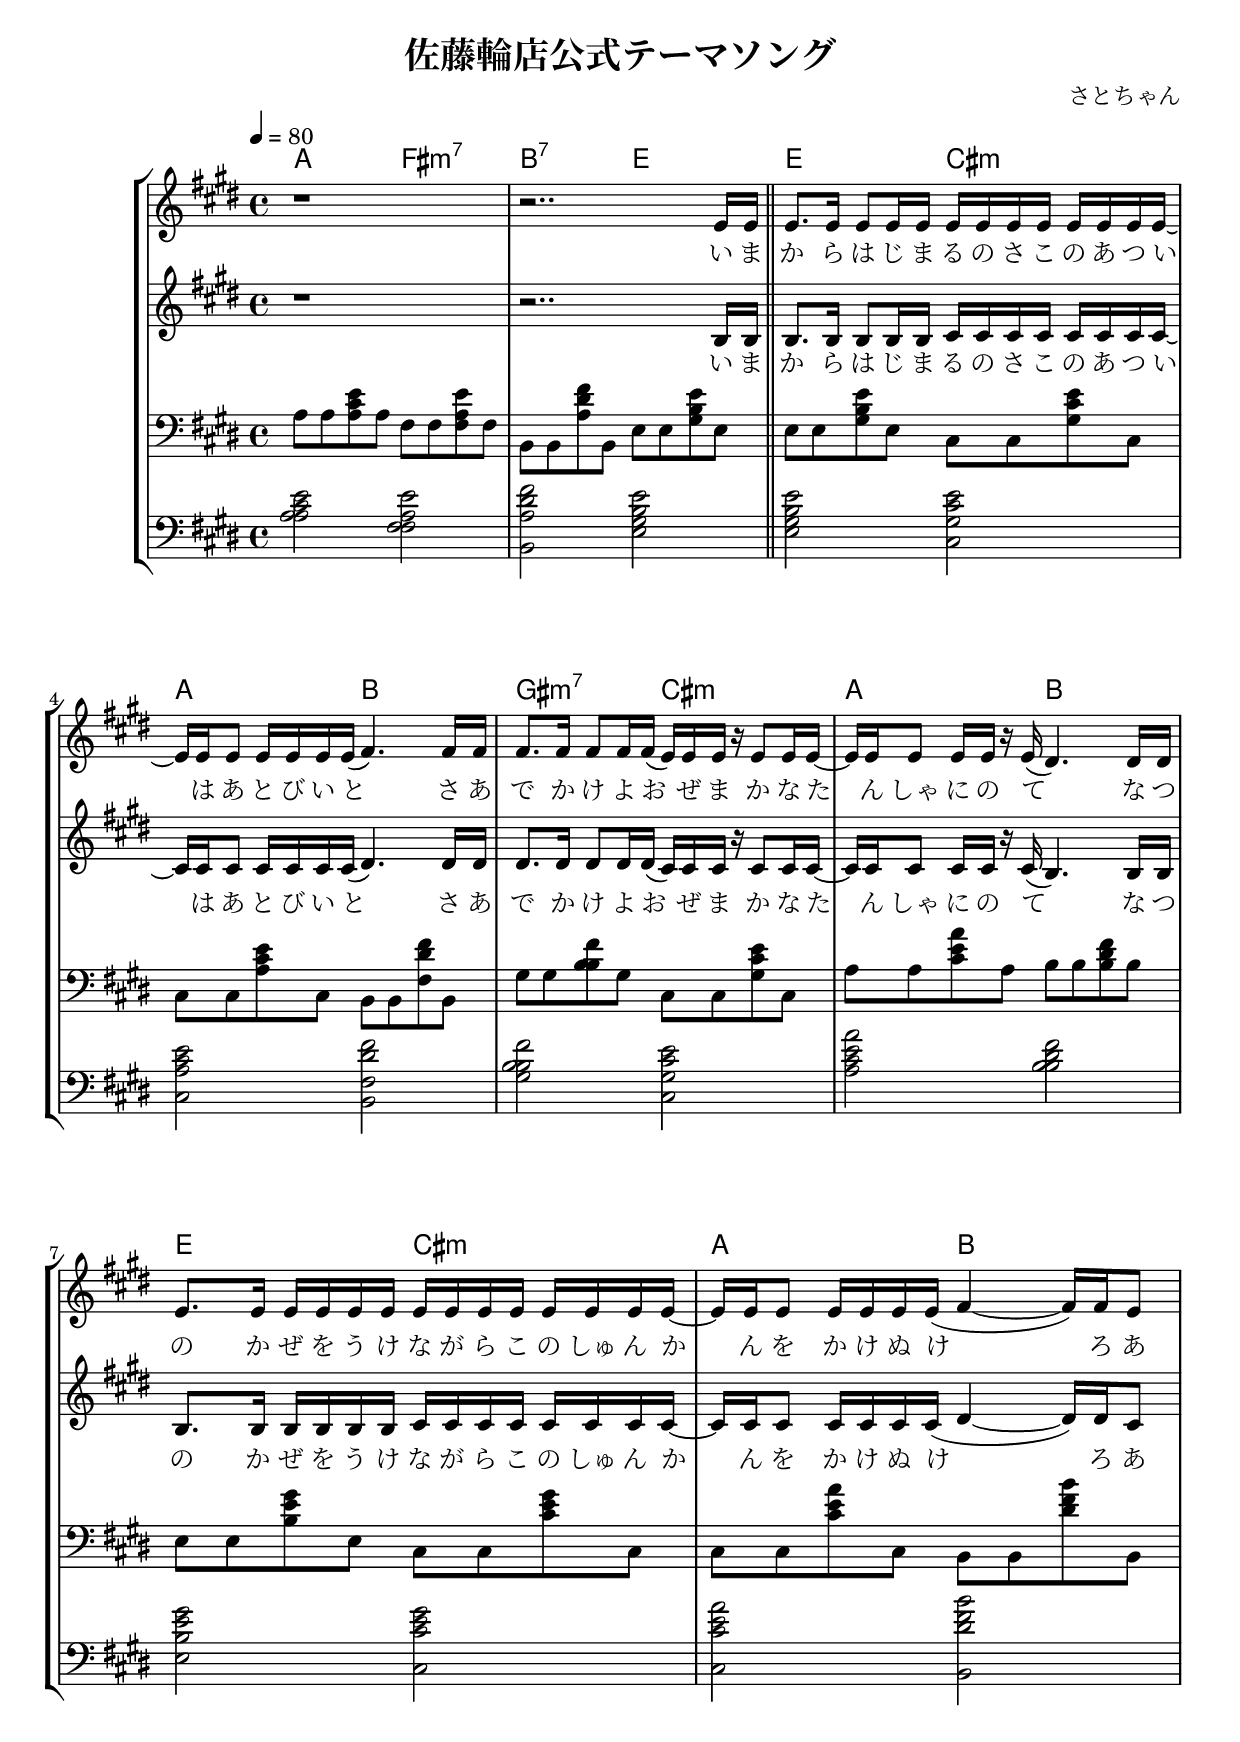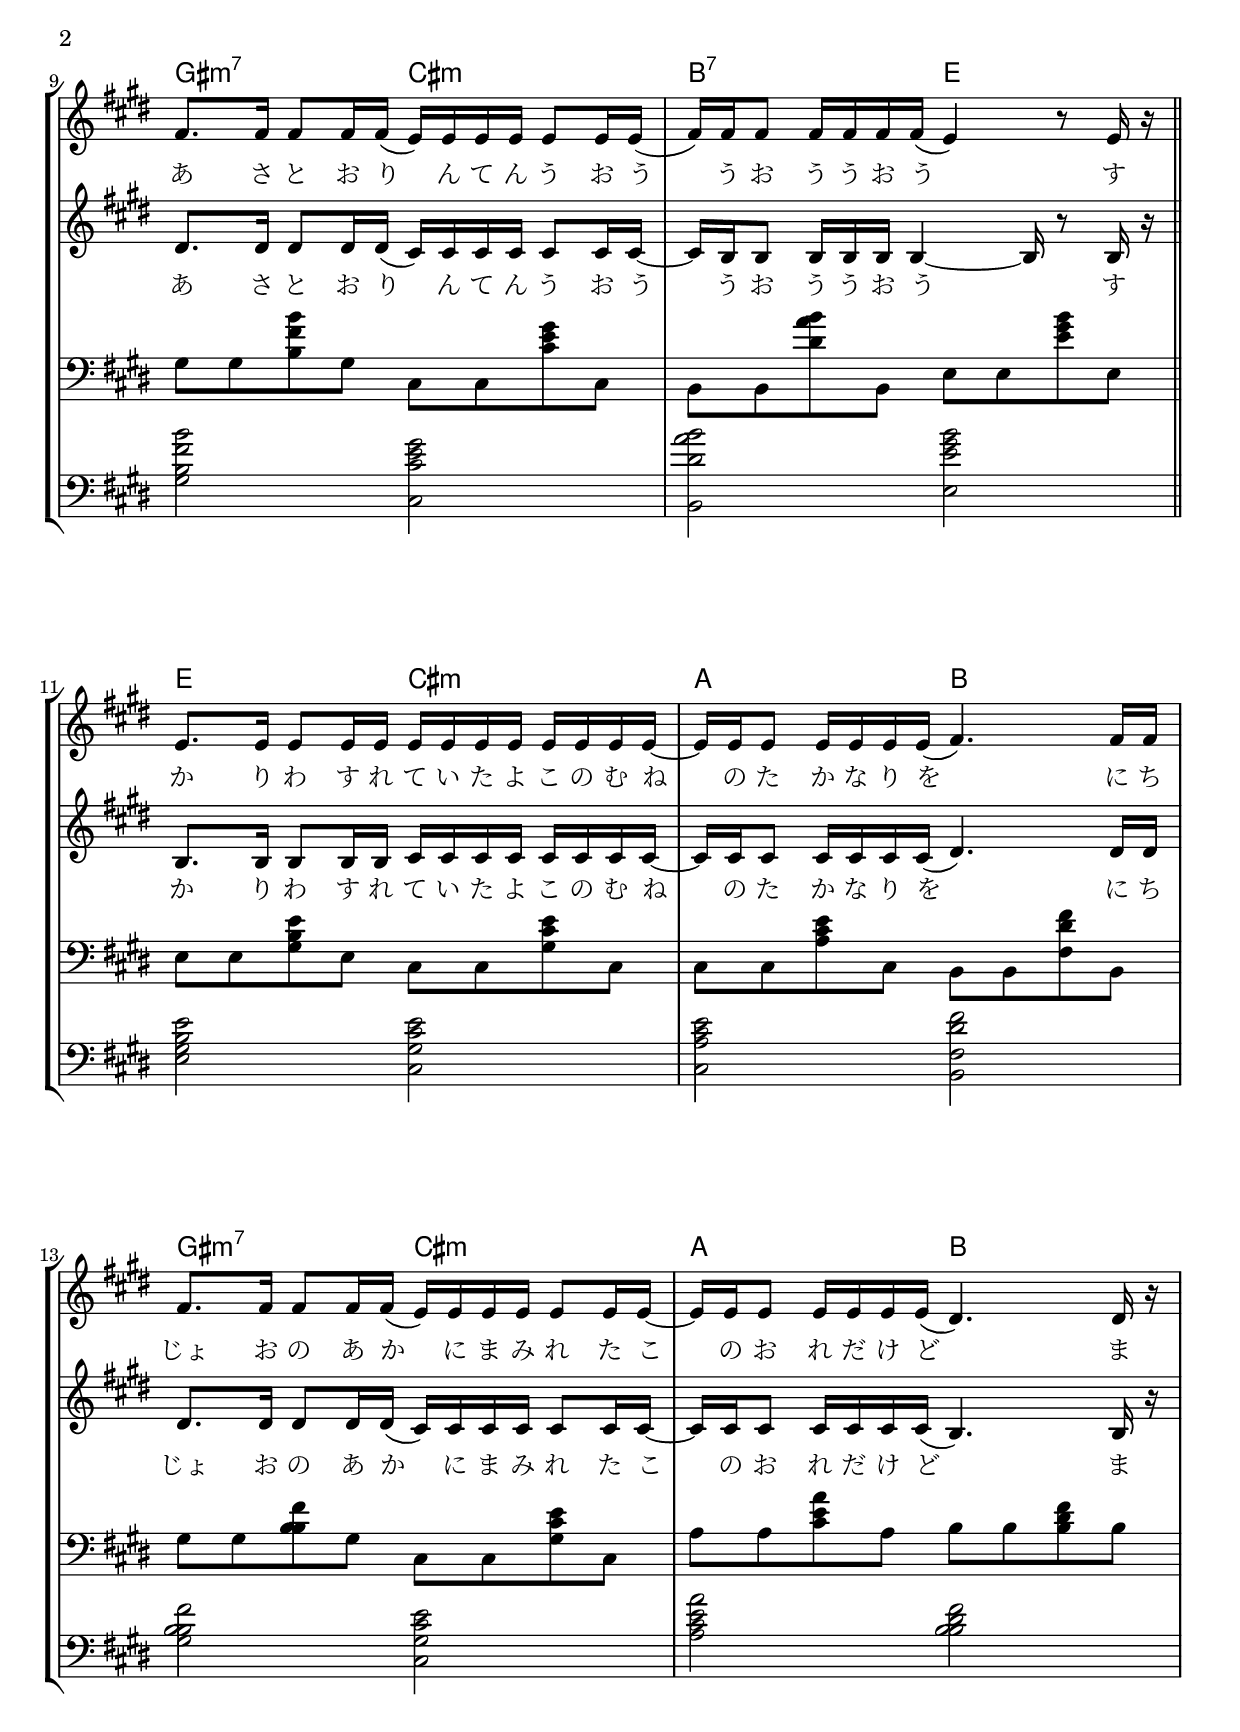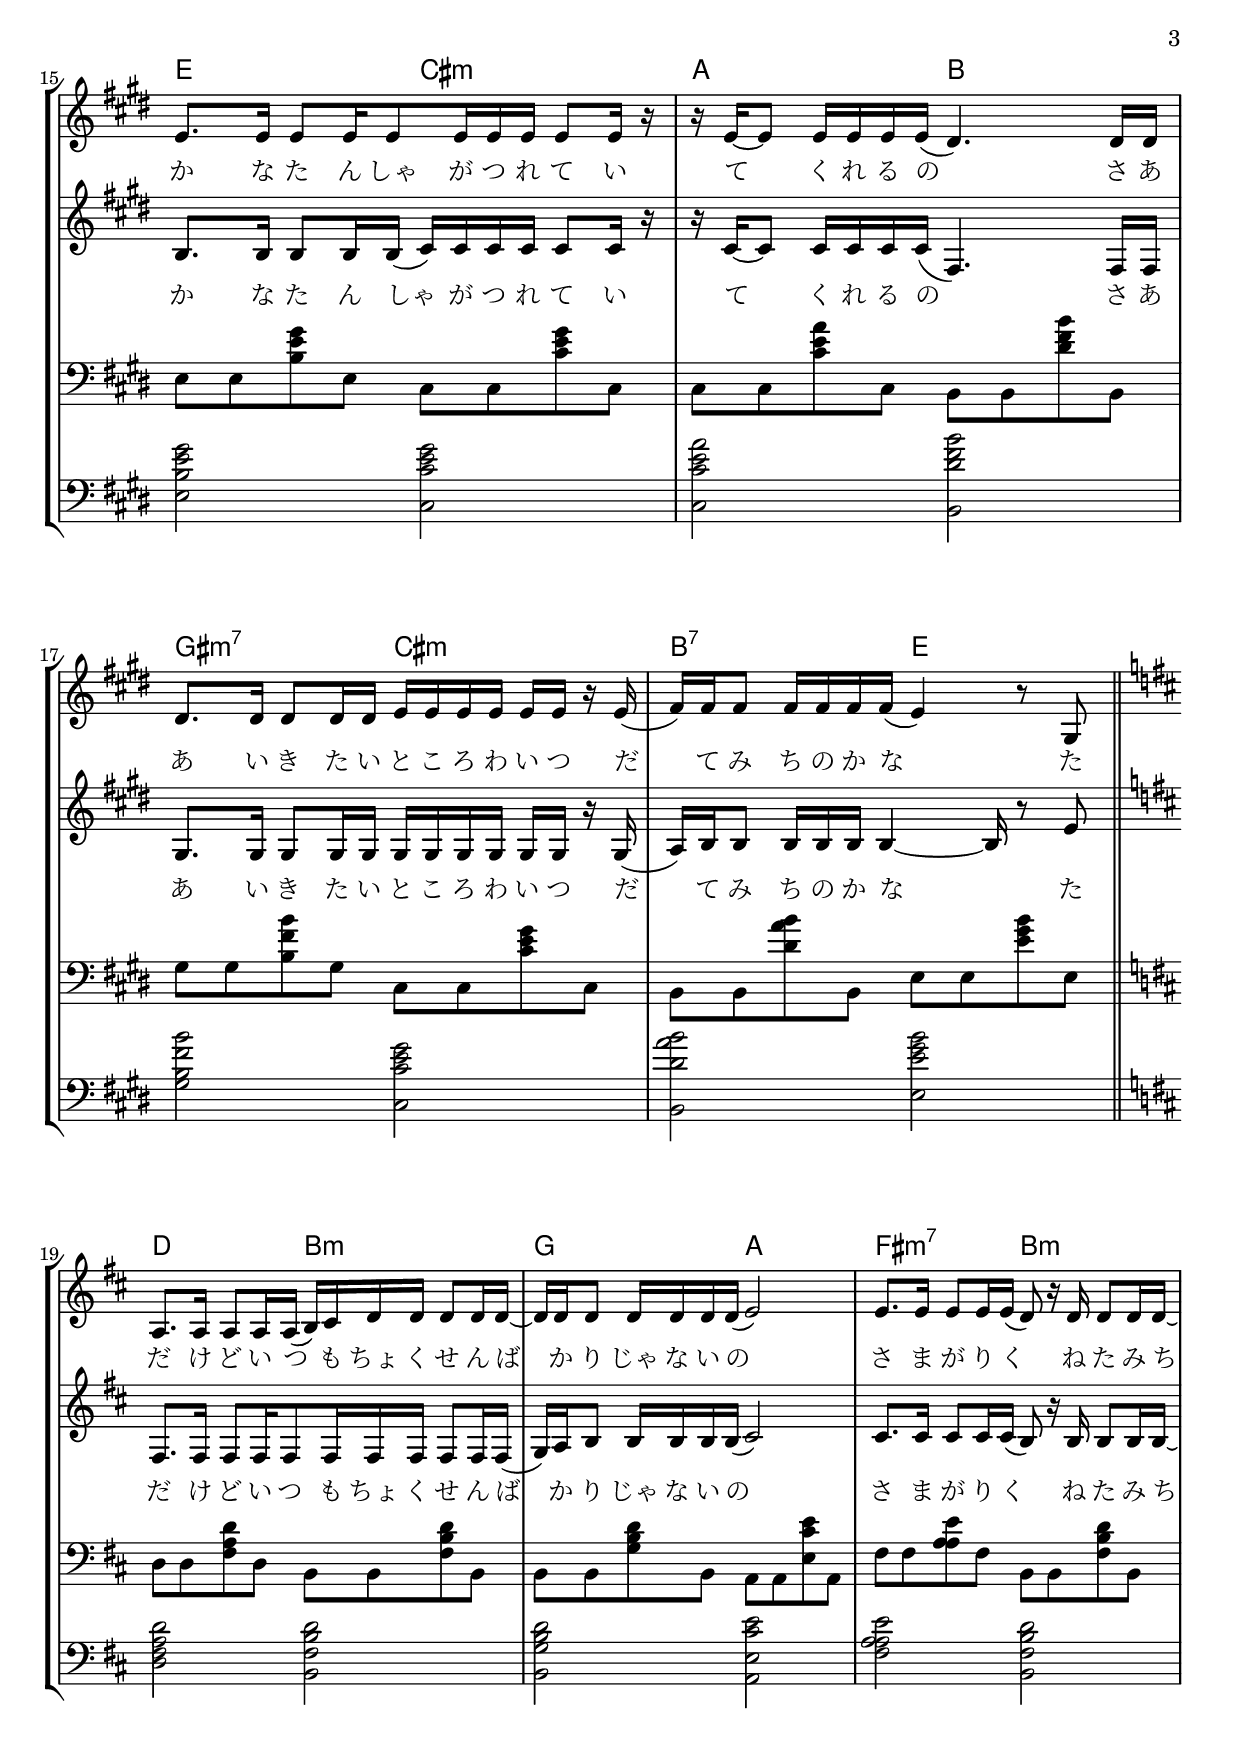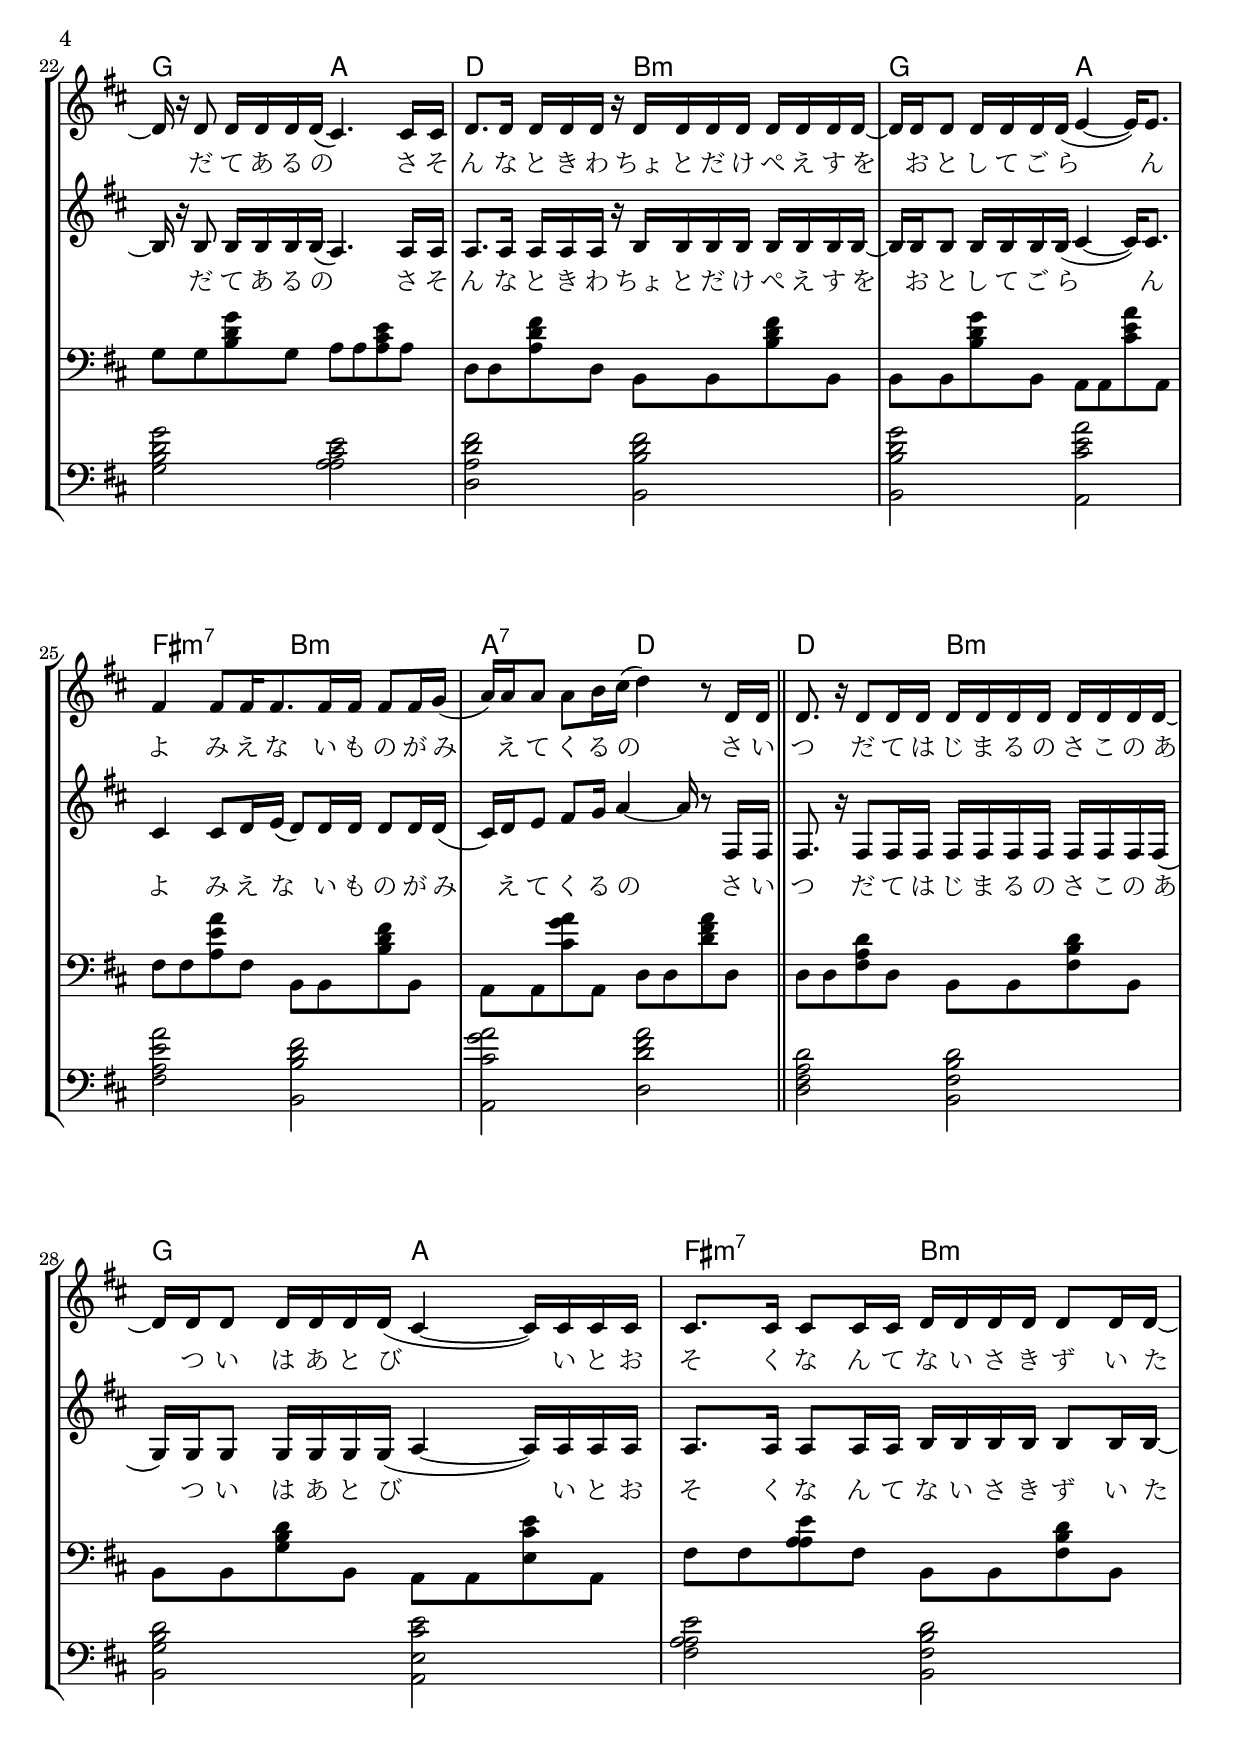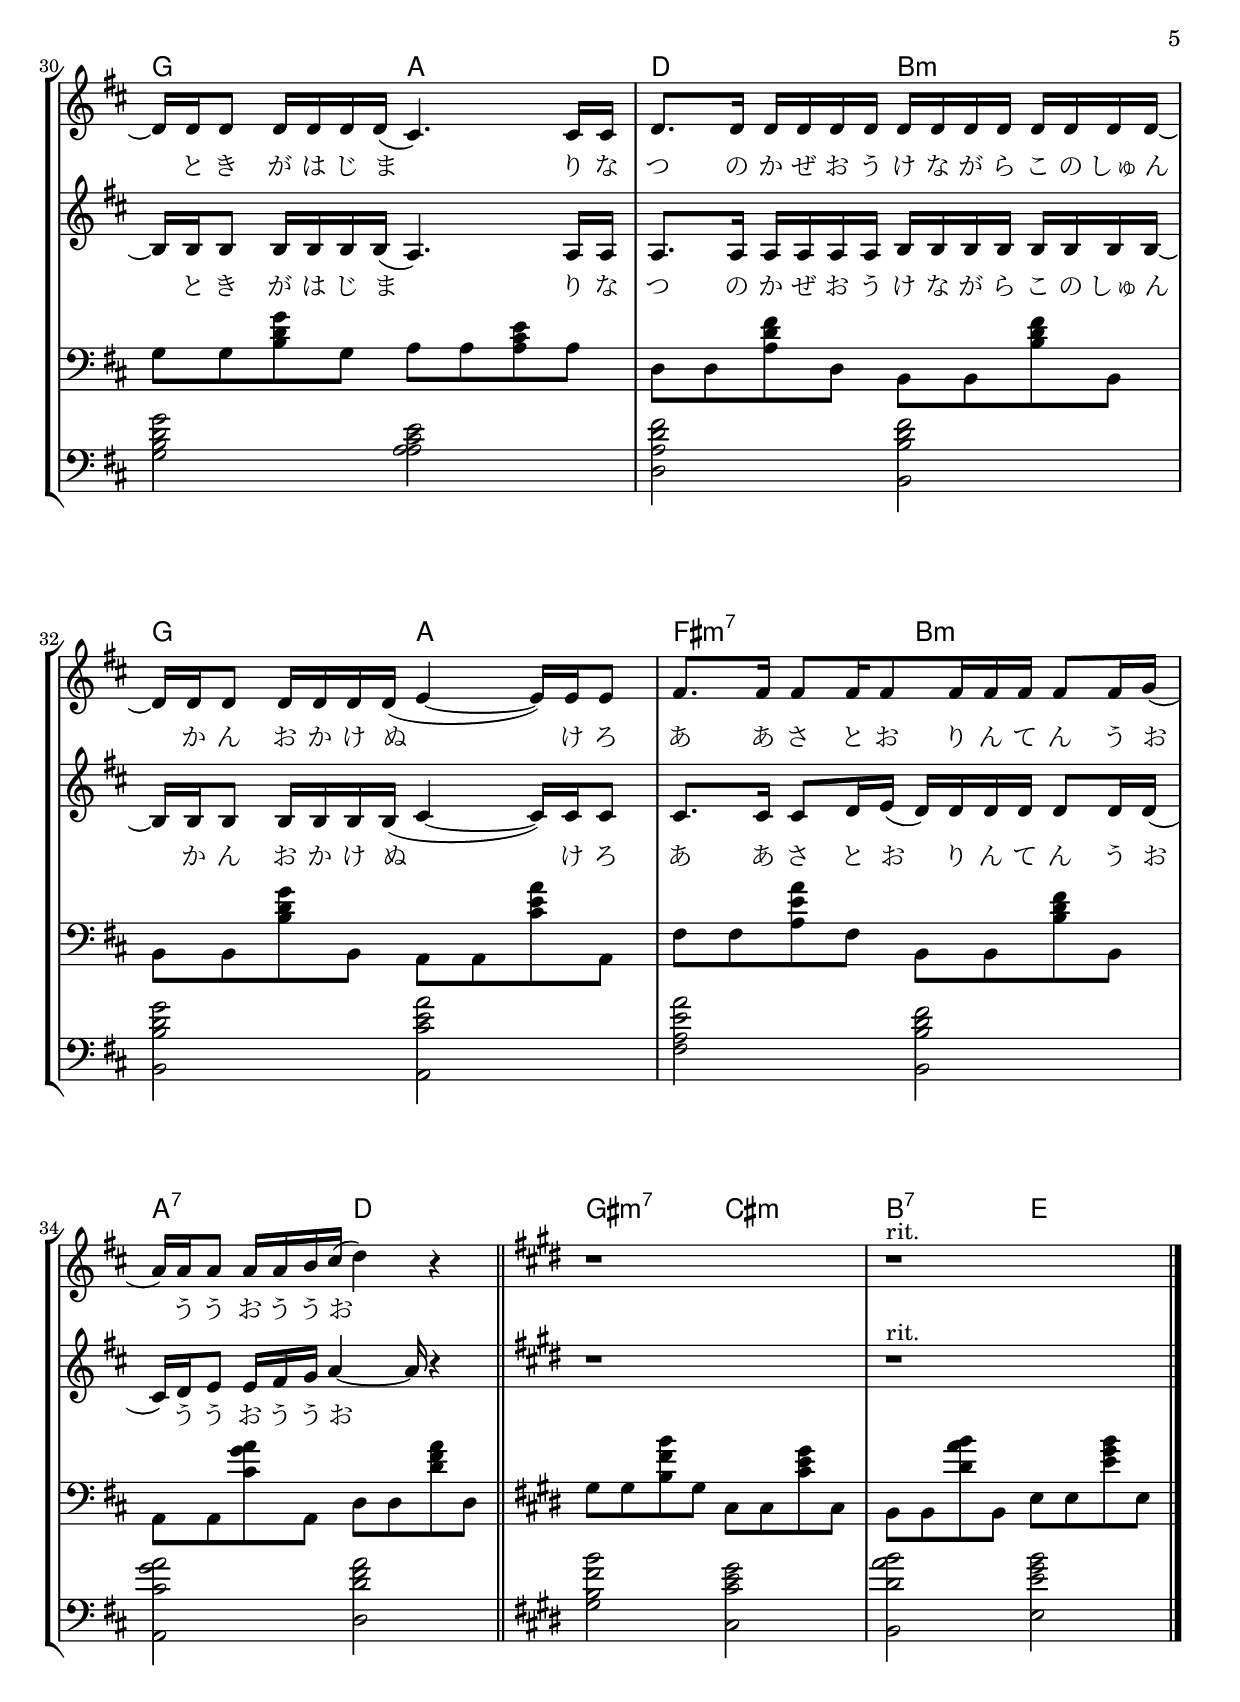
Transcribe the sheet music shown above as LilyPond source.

\version "2.12.1"

\header {
	title = \markup {佐藤輪店公式テーマソング}
	composer = \markup \center-column {さとちゃん}
}

harmony = \chordmode {
	a2 fis:min7 b:7 e 

	e cis:m a b gis:min7 cis:m a b e cis:m a b gis:min7 cis:m b:7 e 

	e cis:m a b gis:min7 cis:m a b e cis:m a b gis:min7 cis:m b:7 e 

	d b:m g a fis:min7 b:m g a d b:m g a fis:min7 b:m a:7 d 

	d b:m g a fis:min7 b:m g a d b:m g a fis:min7 b:m a:7 d 

	gis:min7 cis:m b:7 e 
}

melody = {
	\key e \major
	\tempo 4 = 80
	r1 | r2.. 
	\set Staff.midiInstrument = #"fss0.34"
	e'16  e'16 
	e'8.  e'16  e'8  e'16  e'16  e'16  e'16  e'16  e'16  e'16  e'16  e'16  e'16~ 
	e'16  e'16  e'8  e'16  e'16  e'16  e'16  (fis'4.)  fis'16  fis'16 
	fis'8.  fis'16  fis'8  fis'16  fis'16  (e'16)  e'16  e'16  r16  e'8  e'16  e'16~ 
	e'16  e'16  e'8  e'16  e'16  r16  e'16  (dis'4.)  dis'16  dis'16 
	e'8.  e'16  e'16  e'16  e'16  e'16  e'16  e'16  e'16  e'16  e'16  e'16  e'16  e'16~ 
	e'16  e'16  e'8  e'16  e'16  e'16  e'16  (fis'4~fis'16)  fis'16  e'8 
	fis'8.  fis'16  fis'8  fis'16  fis'16  (e'16)  e'16  e'16  e'16  e'8  e'16  e'16 
	(fis'16)  fis'16  fis'8  fis'16  fis'16  fis'16  fis'16  (e'4)  	r8 	\set Staff.midiInstrument = #"fss0.34"
	e'16  r16 
	e'8.  e'16  e'8  e'16  e'16  e'16  e'16  e'16  e'16  e'16  e'16  e'16  e'16~ 
	e'16  e'16  e'8  e'16  e'16  e'16  e'16  (fis'4.)  fis'16  fis'16 
	fis'8.  fis'16  fis'8  fis'16  fis'16  (e'16)  e'16  e'16  e'16  e'8  e'16  e'16~ 
	e'16  e'16  e'8  e'16  e'16  e'16  e'16  (dis'4.)  dis'16  r16 
	e'8.  e'16  e'8  e'16  e'8  e'16  e'16  e'16  e'8  e'16  r16~ 
	r16  e'16  e'8  e'16  e'16  e'16  e'16  (dis'4.)  dis'16  dis'16 
	dis'8.  dis'16  dis'8  dis'16  dis'16  e'16  e'16  e'16  e'16  e'16  e'16  r16  e'16 
	(fis'16)  fis'16  fis'8  fis'16  fis'16  fis'16  fis'16  (e'4)  	r8 	\set Staff.midiInstrument = #"fss0.34"
	gis8 
		\key d \major
a8.  a16  a8  a16  a16  (b16)  cis'16  d'16  d'16  d'8  d'16  d'16~ 
	d'16  d'16  d'8  d'16  d'16  d'16  d'16  (e'2) 
	e'8.  e'16  e'8  e'16  e'16  (d'8)  r16  d'16  d'8  d'16  d'16~ 
	d'16  r16  d'8  d'16  d'16  d'16  d'16  (cis'4.)  cis'16  cis'16 
	d'8.  d'16  d'16  d'16  d'16  r16  d'16  d'16  d'16  d'16  d'16  d'16  d'16  d'16~ 
	d'16  d'16  d'8  d'16  d'16  d'16  d'16  (e'4~e'16)  e'8. 
	fis'4  fis'8  fis'16  fis'8.  fis'16  fis'16  fis'8  fis'16  g'16 
	(a'16)  a'16  a'8  a'8  b'16  cis''16  (d''4)  	r8 	\set Staff.midiInstrument = #"fss0.34"
	d'16  d'16 
	d'8.  r16  d'8  d'16  d'16  d'16  d'16  d'16  d'16  d'16  d'16  d'16  d'16~ 
	d'16  d'16  d'8  d'16  d'16  d'16  d'16  (cis'4~cis'16)  cis'16  cis'16  cis'16 
	cis'8.  cis'16  cis'8  cis'16  cis'16  d'16  d'16  d'16  d'16  d'8  d'16  d'16~ 
	d'16  d'16  d'8  d'16  d'16  d'16  d'16  (cis'4.)  cis'16  cis'16 
	d'8.  d'16  d'16  d'16  d'16  d'16  d'16  d'16  d'16  d'16  d'16  d'16  d'16  d'16~ 
	d'16  d'16  d'8  d'16  d'16  d'16  d'16  (e'4~e'16)  e'16  e'8 
	fis'8.  fis'16  fis'8  fis'16  fis'8  fis'16  fis'16  fis'16  fis'8  fis'16  g'16 
	(a'16)  a'16  a'8  a'16  a'16  b'16  cis''16  (d''4)  	r4 	\key e \major
	r1 | r1^"rit." \bar "|."
}

words = \lyricmode {
	
	い  ま  か  ら  は  じ  ま  る  の  さ  こ  の  あ  つ  い  は  あ  と  び  い  と  さ  あ  で  か  け  よ  お  ぜ  ま  か  な  た  ん  しゃ  に  の  て  な  つ  の  か  ぜ  を  う  け  な  が  ら  こ  の  しゅ  ん  か  ん  を  か  け  ぬ  け  ろ  あ  あ  さ  と  お  り  ん  て  ん  う  お  う  う  お  う  う  お  う  
	す  か  り  わ  す  れ  て  い  た  よ  こ  の  む  ね  の  た  か  な  り  を  に  ち  じょ  お  の  あ  か  に  ま  み  れ  た  こ  の  お  れ  だ  け  ど  ま  か  な  た  ん  しゃ  が  つ  れ  て  い  て  く  れ  る  の  さ  あ  あ  い  き  た  い  と  こ  ろ  わ  い  つ  だ  て  み  ち  の  か  な  た  
	だ  け  ど  い  つ  も  ちょ  く  せ  ん  ば  か  り  じゃ  な  い  の  さ  ま  が  り  く  ね  た  み  ち  だ  て  あ  る  の  さ  そ  ん  な  と  き  わ  ちょ  と  だ  け  ぺ  え  す  を  お  と  し  て  ご  ら  ん  よ  み  え  な  い  も  の  が  み  え  て  く  る  の  さ  
	い  つ  だ  て  は  じ  ま  る  の  さ  こ  の  あ  つ  い  は  あ  と  び  い  と  お  そ  く  な  ん  て  な  い  さ  き  ず  い  た  と  き  が  は  じ  ま  り  な  つ  の  か  ぜ  お  う  け  な  が  ら  こ  の  しゅ  ん  か  ん  お  か  け  ぬ  け  ろ  あ  あ  さ  と  お  り  ん  て  ん  う  お  う  う  お  う  う  お  う  
	
}

secondmelody = {
	\key e \major
	\tempo 4 = 80
	r1 | r2.. 
	\set Staff.midiInstrument = #"fss0.23"
	b16  b16 
	b8.  b16  b8  b16  b16  cis'16  cis'16  cis'16  cis'16  cis'16  cis'16  cis'16  cis'16~ 
	cis'16  cis'16  cis'8  cis'16  cis'16  cis'16  cis'16  (dis'4.)  dis'16  dis'16 
	dis'8.  dis'16  dis'8  dis'16  dis'16  (cis'16)  cis'16  cis'16  r16  cis'8  cis'16  cis'16~ 
	cis'16  cis'16  cis'8  cis'16  cis'16  r16  cis'16  (b4.)  b16  b16 
	b8.  b16  b16  b16  b16  b16  cis'16  cis'16  cis'16  cis'16  cis'16  cis'16  cis'16  cis'16~ 
	cis'16  cis'16  cis'8  cis'16  cis'16  cis'16  cis'16  (dis'4~dis'16)  dis'16  cis'8 
	dis'8.  dis'16  dis'8  dis'16  dis'16  (cis'16)  cis'16  cis'16  cis'16  cis'8  cis'16  cis'16~ 
	cis'16  b16  b8  b16  b16  b16  b4~b16  	r8 	\set Staff.midiInstrument = #"fss0.23"
	b16  r16 
	b8.  b16  b8  b16  b16  cis'16  cis'16  cis'16  cis'16  cis'16  cis'16  cis'16  cis'16~ 
	cis'16  cis'16  cis'8  cis'16  cis'16  cis'16  cis'16  (dis'4.)  dis'16  dis'16 
	dis'8.  dis'16  dis'8  dis'16  dis'16  (cis'16)  cis'16  cis'16  cis'16  cis'8  cis'16  cis'16~ 
	cis'16  cis'16  cis'8  cis'16  cis'16  cis'16  cis'16  (b4.)  b16  r16 
	b8.  b16  b8  b16  b16  (cis'16)  cis'16  cis'16  cis'16  cis'8  cis'16  r16~ 
	r16  cis'16  cis'8  cis'16  cis'16  cis'16  cis'16  (fis4.)  fis16  fis16 
	gis8.  gis16  gis8  gis16  gis16  gis16  gis16  gis16  gis16  gis16  gis16  r16  gis16 
	(a16)  b16  b8  b16  b16  b16  b4~b16  	r8 	\set Staff.midiInstrument = #"fss0.23"
	e'8 
		\key d \major
fis8.  fis16  fis8  fis16  fis8  fis16  fis16  fis16  fis8  fis16  fis16 
	(g16)  a16  b8  b16  b16  b16  b16  (cis'2) 
	cis'8.  cis'16  cis'8  cis'16  cis'16  (b8)  r16  b16  b8  b16  b16~ 
	b16  r16  b8  b16  b16  b16  b16  (a4.)  a16  a16 
	a8.  a16  a16  a16  a16  r16  b16  b16  b16  b16  b16  b16  b16  b16~ 
	b16  b16  b8  b16  b16  b16  b16  (cis'4~cis'16)  cis'8. 
	cis'4  cis'8  d'16  e'16  (d'8)  d'16  d'16  d'8  d'16  d'16 
	(cis'16)  d'16  e'8  fis'8  g'16  a'4~a'16  	r8 	\set Staff.midiInstrument = #"fss0.23"
	fis16  fis16 
	fis8.  r16  fis8  fis16  fis16  fis16  fis16  fis16  fis16  fis16  fis16  fis16  fis16 
	(g16)  g16  g8  g16  g16  g16  g16  (a4~a16)  a16  a16  a16 
	a8.  a16  a8  a16  a16  b16  b16  b16  b16  b8  b16  b16~ 
	b16  b16  b8  b16  b16  b16  b16  (a4.)  a16  a16 
	a8.  a16  a16  a16  a16  a16  b16  b16  b16  b16  b16  b16  b16  b16~ 
	b16  b16  b8  b16  b16  b16  b16  (cis'4~cis'16)  cis'16  cis'8 
	cis'8.  cis'16  cis'8  d'16  e'16  (d'16)  d'16  d'16  d'16  d'8  d'16  d'16 
	(cis'16)  d'16  e'8  e'16  fis'16  g'16  a'4~a'16  	r4 	\key e \major
	r1 | r1^"rit." \bar "|."
}

secondwords = \lyricmode {
	
	い  ま  か  ら  は  じ  ま  る  の  さ  こ  の  あ  つ  い  は  あ  と  び  い  と  さ  あ  で  か  け  よ  お  ぜ  ま  か  な  た  ん  しゃ  に  の  て  な  つ  の  か  ぜ  を  う  け  な  が  ら  こ  の  しゅ  ん  か  ん  を  か  け  ぬ  け  ろ  あ  あ  さ  と  お  り  ん  て  ん  う  お  う  う  お  う  う  お  う  
	す  か  り  わ  す  れ  て  い  た  よ  こ  の  む  ね  の  た  か  な  り  を  に  ち  じょ  お  の  あ  か  に  ま  み  れ  た  こ  の  お  れ  だ  け  ど  ま  か  な  た  ん  しゃ  が  つ  れ  て  い  て  く  れ  る  の  さ  あ  あ  い  き  た  い  と  こ  ろ  わ  い  つ  だ  て  み  ち  の  か  な  た  
	だ  け  ど  い  つ  も  ちょ  く  せ  ん  ば  か  り  じゃ  な  い  の  さ  ま  が  り  く  ね  た  み  ち  だ  て  あ  る  の  さ  そ  ん  な  と  き  わ  ちょ  と  だ  け  ぺ  え  す  を  お  と  し  て  ご  ら  ん  よ  み  え  な  い  も  の  が  み  え  て  く  る  の  さ  
	い  つ  だ  て  は  じ  ま  る  の  さ  こ  の  あ  つ  い  は  あ  と  び  い  と  お  そ  く  な  ん  て  な  い  さ  き  ず  い  た  と  き  が  は  じ  ま  り  な  つ  の  か  ぜ  お  う  け  な  が  ら  こ  の  しゅ  ん  か  ん  お  か  け  ぬ  け  ろ  あ  あ  さ  と  お  り  ん  て  ん  う  お  う  う  お  う  う  お  う  
	
}

tempochange = {
	\tempo 4 = 80
	r1 | r1 \bar "||"
	\tempo 4 = 80
	r1 | r1 | r1 | r1 | r1 | r1 | r1 | r1 \bar "||"
	\tempo 4 = 80
	r1 | r1 | r1 | r1 | r1 | r1 | r1 | r1 \bar "||"
	\tempo 4 = 80
	r1 | r1 | r1 | r1 | r1 | r1 | r1 | r1 \bar "||"
	\tempo 4 = 80
	r1 | r1 | r1 | r1 | r1 | r1 | r1 | r1 \bar "||"
	\tempo 4 = 80
	r1 | \tempo 4 = 60 r2 \tempo 4 = 53 r2 \bar "|."
}

mainacc = {
	\clef bass
	\set Staff.midiInstrument = #"Distorted Guitar"
	\key e \major
	\tempo 4 = 80
	a8 a8 <a cis' e'>8 a8
	fis8 fis8 <fis a e'>8 fis8
	b,8 b,8 <a dis' fis'>8 b,8
	e8 e8 <gis b e'>8 e8
	\bar "||"

	\set Staff.midiInstrument = #"Distorted Guitar"
	e8 e8 <gis b e'>8 e8
	cis8 cis8 <gis cis' e'>8 cis8
	cis8 cis8 <a cis' e'>8 cis8
	b,8 b,8 <fis dis' fis'>8 b,8
	gis8 gis8 <b b fis'>8 gis8
	cis8 cis8 <gis cis' e'>8 cis8
	a8 a8 <cis' e' a'>8 a8
	b8 b8 <b dis' fis'>8 b8
	e8 e8 <b e' gis'>8 e8
	cis8 cis8 <cis' e' gis'>8 cis8
	cis8 cis8 <cis' e' a'>8 cis8
	b,8 b,8 <dis' fis' b'>8 b,8
	gis8 gis8 <b fis' b'>8 gis8
	cis8 cis8 <cis' e' gis'>8 cis8
	b,8 b,8 <dis' a' b'>8 b,8
	e8 e8 <e' gis' b'>8 e8
	\bar "||"

	\set Staff.midiInstrument = #"Distorted Guitar"
	e8 e8 <gis b e'>8 e8
	cis8 cis8 <gis cis' e'>8 cis8
	cis8 cis8 <a cis' e'>8 cis8
	b,8 b,8 <fis dis' fis'>8 b,8
	gis8 gis8 <b b fis'>8 gis8
	cis8 cis8 <gis cis' e'>8 cis8
	a8 a8 <cis' e' a'>8 a8
	b8 b8 <b dis' fis'>8 b8
	e8 e8 <b e' gis'>8 e8
	cis8 cis8 <cis' e' gis'>8 cis8
	cis8 cis8 <cis' e' a'>8 cis8
	b,8 b,8 <dis' fis' b'>8 b,8
	gis8 gis8 <b fis' b'>8 gis8
	cis8 cis8 <cis' e' gis'>8 cis8
	b,8 b,8 <dis' a' b'>8 b,8
	e8 e8 <e' gis' b'>8 e8
	\bar "||"

	\set Staff.midiInstrument = #"Distorted Guitar"
	\key d \major
	d8 d8 <fis a d'>8 d8
	b,8 b,8 <fis b d'>8 b,8
	b,8 b,8 <g b d'>8 b,8
	a,8 a,8 <e cis' e'>8 a,8
	fis8 fis8 <a a e'>8 fis8
	b,8 b,8 <fis b d'>8 b,8
	g8 g8 <b d' g'>8 g8
	a8 a8 <a cis' e'>8 a8
	d8 d8 <a d' fis'>8 d8
	b,8 b,8 <b d' fis'>8 b,8
	b,8 b,8 <b d' g'>8 b,8
	a,8 a,8 <cis' e' a'>8 a,8
	fis8 fis8 <a e' a'>8 fis8
	b,8 b,8 <b d' fis'>8 b,8
	a,8 a,8 <cis' g' a'>8 a,8
	d8 d8 <d' fis' a'>8 d8
	\bar "||"

	\set Staff.midiInstrument = #"Distorted Guitar"
	d8 d8 <fis a d'>8 d8
	b,8 b,8 <fis b d'>8 b,8
	b,8 b,8 <g b d'>8 b,8
	a,8 a,8 <e cis' e'>8 a,8
	fis8 fis8 <a a e'>8 fis8
	b,8 b,8 <fis b d'>8 b,8
	g8 g8 <b d' g'>8 g8
	a8 a8 <a cis' e'>8 a8
	d8 d8 <a d' fis'>8 d8
	b,8 b,8 <b d' fis'>8 b,8
	b,8 b,8 <b d' g'>8 b,8
	a,8 a,8 <cis' e' a'>8 a,8
	fis8 fis8 <a e' a'>8 fis8
	b,8 b,8 <b d' fis'>8 b,8
	a,8 a,8 <cis' g' a'>8 a,8
	d8 d8 <d' fis' a'>8 d8
	\bar "||"

	\set Staff.midiInstrument = #"Distorted Guitar"
	\key e \major
	gis8 gis8 <b fis' b'>8 gis8
	cis8 cis8 <cis' e' gis'>8 cis8
	b,8 b,8 <dis' a' b'>8 b,8
	e8 e8 <e' gis' b'>8 e8
	\bar "|."
}

subacc = {
	\clef bass
	\set Staff.midiInstrument = #"Electric Bass (finger)"
	\key e \major
	\tempo 4 = 80
	<a a cis' e'>2
	<fis fis a e'>2
	<b, a dis' fis'>2
	<e gis b e'>2
	\bar "||"

	\set Staff.midiInstrument = #"Electric Bass (finger)"
	<e gis b e'>2
	<cis gis cis' e'>2
	<cis a cis' e'>2
	<b, fis dis' fis'>2
	<gis b b fis'>2
	<cis gis cis' e'>2
	<a cis' e' a'>2
	<b b dis' fis'>2
	<e b e' gis'>2
	<cis cis' e' gis'>2
	<cis cis' e' a'>2
	<b, dis' fis' b'>2
	<gis b fis' b'>2
	<cis cis' e' gis'>2
	<b, dis' a' b'>2
	<e e' gis' b'>2
	\bar "||"

	\set Staff.midiInstrument = #"Electric Bass (finger)"
	<e gis b e'>2
	<cis gis cis' e'>2
	<cis a cis' e'>2
	<b, fis dis' fis'>2
	<gis b b fis'>2
	<cis gis cis' e'>2
	<a cis' e' a'>2
	<b b dis' fis'>2
	<e b e' gis'>2
	<cis cis' e' gis'>2
	<cis cis' e' a'>2
	<b, dis' fis' b'>2
	<gis b fis' b'>2
	<cis cis' e' gis'>2
	<b, dis' a' b'>2
	<e e' gis' b'>2
	\bar "||"

	\set Staff.midiInstrument = #"Electric Bass (finger)"
	\key d \major
	<d fis a d'>2
	<b, fis b d'>2
	<b, g b d'>2
	<a, e cis' e'>2
	<fis a a e'>2
	<b, fis b d'>2
	<g b d' g'>2
	<a a cis' e'>2
	<d a d' fis'>2
	<b, b d' fis'>2
	<b, b d' g'>2
	<a, cis' e' a'>2
	<fis a e' a'>2
	<b, b d' fis'>2
	<a, cis' g' a'>2
	<d d' fis' a'>2
	\bar "||"

	\set Staff.midiInstrument = #"Electric Bass (finger)"
	<d fis a d'>2
	<b, fis b d'>2
	<b, g b d'>2
	<a, e cis' e'>2
	<fis a a e'>2
	<b, fis b d'>2
	<g b d' g'>2
	<a a cis' e'>2
	<d a d' fis'>2
	<b, b d' fis'>2
	<b, b d' g'>2
	<a, cis' e' a'>2
	<fis a e' a'>2
	<b, b d' fis'>2
	<a, cis' g' a'>2
	<d d' fis' a'>2
	\bar "||"

	\set Staff.midiInstrument = #"Electric Bass (finger)"
	\key e \major
	<gis b fis' b'>2
	<cis cis' e' gis'>2
	<b, dis' a' b'>2
	<e e' gis' b'>2
	\bar "|."
}

percA = {
	\drummode {
	r8 hho8 hho8 hho8 hho8 hho8 hho8 hho8  |hho8 hho8 hho2.  \bar "||"
	r8 hho8 hho8 hho8 hho8 hho8 hho8 hho8  |hho8 hho8 hho8 hho8 hho8 hho8 hho8 hho8  |r8 hho8 hho8 hho8 hho8 hho8 hho8 hho8  |hho8 hho8 hho8 hho8 hho2  |r8 hho8 hho8 hho8 hho8 hho8 hho8 hho8  |hho8 hho8 hho8 hho8 hho8 hho8 hho8 hho8  |r8 hho8 hho8 hho8 hho8 hho8 hho8 hho8  |hho8 hho8 hho2.  \bar "||"
	r8 hho8 hho8 hho8 hho8 hho8 hho8 hho8  |hho8 hho8 hho8 hho8 hho8 hho8 hho8 hho8  |r8 hho8 hho8 hho8 hho8 hho8 hho8 hho8  |hho8 hho8 hho8 hho8 hho2  |r8 hho8 hho8 hho8 hho8 hho8 hho8 hho8  |hho8 hho8 hho8 hho8 hho8 hho8 hho8 hho8  |r8 hho8 hho8 hho8 hho8 hho8 hho8 hho8  |hho8 hho8 hho2.  \bar "||"
	r8 hho8 hho8 hho8 hho8 hho8 hho8 hho8  |hho8 hho8 hho8 hho8 hho8 hho8 hho8 hho8  |r8 hho8 hho8 hho8 hho8 hho8 hho8 hho8  |hho8 hho8 hho8 hho8 hho2  |r8 hho8 hho8 hho8 hho8 hho8 hho8 hho8  |hho8 hho8 hho8 hho8 hho8 hho8 hho8 hho8  |r8 hho8 hho8 hho8 hho8 hho8 hho8 hho8  |hho8 hho8 hho2.  \bar "||"
	r8 hho8 hho8 hho8 hho8 hho8 hho8 hho8  |hho8 hho8 hho8 hho8 hho8 hho8 hho8 hho8  |r8 hho8 hho8 hho8 hho8 hho8 hho8 hho8  |hho8 hho8 hho8 hho8 hho2  |r8 hho8 hho8 hho8 hho8 hho8 hho8 hho8  |hho8 hho8 hho8 hho8 hho8 hho8 hho8 hho8  |r8 hho8 hho8 hho8 hho8 hho8 hho8 hho8  |hho8 hho8 hho2.  \bar "||"
	r8 hho8 hho8 hho8 hho8 hho8 hho8 hho8  |hho8 hho8 hho2.  \bar "|."
	}
}

percB = {
	\drummode {
	r8 sn4 sn4 sn4 sn8  |r8 sn8. sn16 sn8 sn16 sn16 sn16 sn8. sn8  \bar "||"
	r8 sn4 sn4 sn4 sn8  |r8 sn4 sn4 sn4 sn8  |r8 sn4 sn4 sn4 sn8  |r8 sn4 sn8 sn8 sn16 sn4 r16  |r8 sn4 sn4 sn4 sn8  |r8 sn4 sn4 sn4 sn8  |r8 sn4 sn4 sn4 sn8  |r8 sn8. sn16 sn8 sn16 sn16 sn16 sn8. sn8  \bar "||"
	r8 sn4 sn4 sn4 sn8  |r8 sn4 sn4 sn4 sn8  |r8 sn4 sn4 sn4 sn8  |r8 sn4 sn8 sn8 sn16 sn4 r16  |r8 sn4 sn4 sn4 sn8  |r8 sn4 sn4 sn4 sn8  |r8 sn4 sn4 sn4 sn8  |r8 sn8. sn16 sn8 sn16 sn16 sn16 sn8. sn8  \bar "||"
	r8 sn4 sn4 sn4 sn8  |r8 sn4 sn4 sn4 sn8  |r8 sn4 sn4 sn4 sn8  |r8 sn4 sn8 sn8 sn16 sn4 r16  |r8 sn4 sn4 sn4 sn8  |r8 sn4 sn4 sn4 sn8  |r8 sn4 sn4 sn4 sn8  |r8 sn8. sn16 sn8 sn16 sn16 sn16 sn8. sn8  \bar "||"
	r8 sn4 sn4 sn4 sn8  |r8 sn4 sn4 sn4 sn8  |r8 sn4 sn4 sn4 sn8  |r8 sn4 sn8 sn8 sn16 sn4 r16  |r8 sn4 sn4 sn4 sn8  |r8 sn4 sn4 sn4 sn8  |r8 sn4 sn4 sn4 sn8  |r8 sn8. sn16 sn8 sn16 sn16 sn16 sn8. sn8  \bar "||"
	r8 sn4 sn4 sn4 sn8  |r8 sn8. sn16 sn8 sn16 sn16 sn16 sn8. sn8  \bar "|."
	}
}

percC = {
	\drummode {
	bd4 bd4 bd8. bd8 bd8.  |bd8 bd8 bd8. bd8. bd8 bd8 bd8  \bar "||"
	bd4 bd4 bd8. bd8 bd8.  |bd4 bd4 bd8. bd8 bd8.  |bd4 bd4 bd8. bd8 bd8.  |bd4 bd4 r16 bd4. r16  |bd4 bd4 bd8. bd8 bd8.  |bd4 bd4 bd8. bd8 bd8.  |bd4 bd4 bd8. bd8 bd8.  |bd8 bd8 bd8. bd8. bd8 bd8 bd8  \bar "||"
	bd4 bd4 bd8. bd8 bd8.  |bd4 bd4 bd8. bd8 bd8.  |bd4 bd4 bd8. bd8 bd8.  |bd4 bd4 r16 bd4. r16  |bd4 bd4 bd8. bd8 bd8.  |bd4 bd4 bd8. bd8 bd8.  |bd4 bd4 bd8. bd8 bd8.  |bd8 bd8 bd8. bd8. bd8 bd8 bd8  \bar "||"
	bd4 bd4 bd8. bd8 bd8.  |bd4 bd4 bd8. bd8 bd8.  |bd4 bd4 bd8. bd8 bd8.  |bd4 bd4 r16 bd4. r16  |bd4 bd4 bd8. bd8 bd8.  |bd4 bd4 bd8. bd8 bd8.  |bd4 bd4 bd8. bd8 bd8.  |bd8 bd8 bd8. bd8. bd8 bd8 bd8  \bar "||"
	bd4 bd4 bd8. bd8 bd8.  |bd4 bd4 bd8. bd8 bd8.  |bd4 bd4 bd8. bd8 bd8.  |bd4 bd4 r16 bd4. r16  |bd4 bd4 bd8. bd8 bd8.  |bd4 bd4 bd8. bd8 bd8.  |bd4 bd4 bd8. bd8 bd8.  |bd8 bd8 bd8. bd8. bd8 bd8 bd8  \bar "||"
	bd4 bd4 bd8. bd8 bd8.  |bd8 bd8 bd8. bd8. bd8 bd8 bd8  \bar "|."
	}
}

percD = {
	\drummode {
	cymc1  |r1  \bar "||"
	cymc1  |r1  |cymc1  |r1  |cymc1  |r1  |cymc1  |r1  \bar "||"
	cymc1  |r1  |cymc1  |r1  |cymc1  |r1  |cymc1  |r1  \bar "||"
	cymc1  |r1  |cymc1  |r1  |cymc1  |r1  |cymc1  |r1  \bar "||"
	cymc1  |r1  |cymc1  |r1  |cymc1  |r1  |cymc1  |r1  \bar "||"
	cymc1  |r1  \bar "|."
	}
}

percE = {
	\drummode {
	r1 |r1 \bar "||"
	r1 |r1 |r1 |r2. tommh16 tommh8.  |r1 |r1 |r1 |r2. tommh16 tommh8.  \bar "||"
	r1 |r1 |r1 |r2. tommh16 tommh8.  |r1 |r1 |r1 |r2. tommh16 tommh8.  \bar "||"
	r1 |r1 |r1 |r2. tommh16 tommh8.  |r1 |r1 |r1 |r2. tommh16 tommh8.  \bar "||"
	r1 |r1 |r1 |r2. tommh16 tommh8.  |r1 |r1 |r1 |r2. tommh16 tommh8.  \bar "||"
	r1 |r1 \bar "|."
	}
}

percF = {
	\drummode {
	r1 |r2. r8 tomfh8  \bar "||"
	r1 |r1 |r1 |r2. r8 tomfh16 tomfh16  |r1 |r1 |r1 |r2. r8 tomfh8  \bar "||"
	r1 |r1 |r1 |r2. r8 tomfh16 tomfh16  |r1 |r1 |r1 |r2. r8 tomfh8  \bar "||"
	r1 |r1 |r1 |r2. r8 tomfh16 tomfh16  |r1 |r1 |r1 |r2. r8 tomfh8  \bar "||"
	r1 |r1 |r1 |r2. r8 tomfh16 tomfh16  |r1 |r1 |r1 |r2. r8 tomfh8  \bar "||"
	r1 |r2. r8 tomfh8  \bar "|."
	}
}

percG = {
	\drummode {
	r1 |r2. tomml16 tomml8.  \bar "||"
	r1 |r1 |r1 |r1 |r1 |r1 |r1 |r2. tomml16 tomml8.  \bar "||"
	r1 |r1 |r1 |r1 |r1 |r1 |r1 |r2. tomml16 tomml8.  \bar "||"
	r1 |r1 |r1 |r1 |r1 |r1 |r1 |r2. tomml16 tomml8.  \bar "||"
	r1 |r1 |r1 |r1 |r1 |r1 |r1 |r2. tomml16 tomml8.  \bar "||"
	r1 |r2. tomml16 tomml8.  \bar "|."
	}
}

\score {
	<<
		\new StaffGroup <<
			\new ChordNames {\harmony}
			\new Voice = "melody" {\melody}
			\new Lyrics \lyricsto "melody" \words
			\new Voice = "secondmelody" {\secondmelody}
			\new Lyrics \lyricsto "secondmelody" \secondwords
			\new Staff = "mainacc" {\mainacc}
			\new Staff = "subacc" {\subacc}
		>>
	>>
	\layout { }
}
